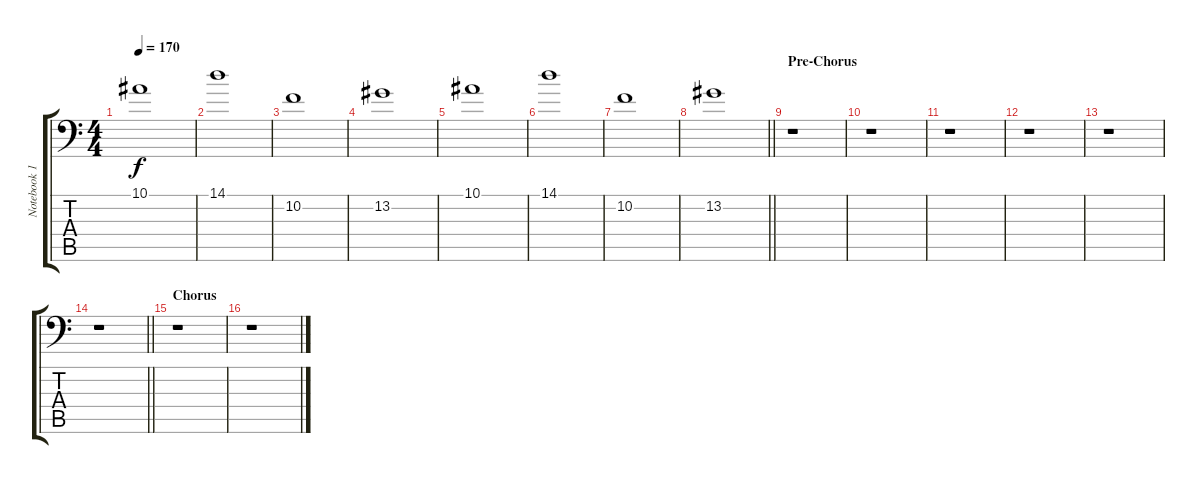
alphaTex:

\track ("Notebook 1" "Notebook 1") {instrument pad4choir}
\staff {score tabs}
\tuning (C4 G3 Eb3 Bb2 F2 Bb1) {hide}
\ts (4 4)
\tempo 170
\clef f4
\ks c
10.1.1{dy f} |
14.1.1 |
10.2.1 |
13.2.1 |
10.1.1 |
14.1.1 |
10.2.1 |
\barLineRight lightlight
13.2.1 |
\section ("" "Pre-Chorus")
r.1 |
r.1 |
r.1 |
r.1 |
r.1 |
\barLineRight lightlight
r.1 |
\section ("" "Chorus")
r.1 |
r.1
